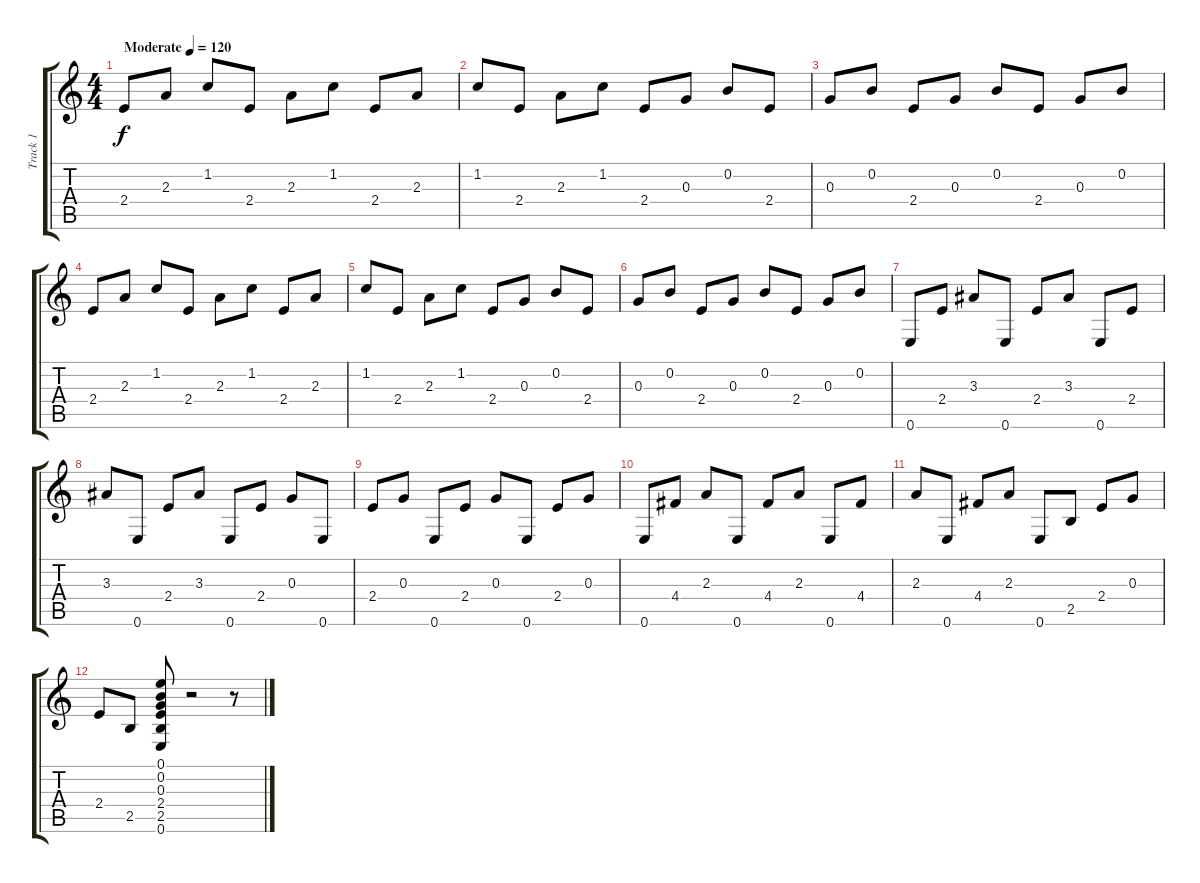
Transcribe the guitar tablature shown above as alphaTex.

\track ("Track 1" "Track 1") {instrument acousticguitarsteel}
\staff {score tabs}
\tuning (E4 B3 G3 D3 A2 E2) {hide}
\ts (4 4)
\tempo (120 "Moderate")
\clef g2
\ks c
2.4.8{dy f instrument acousticguitarsteel} 2.3.8 1.2.8 2.4.8 2.3.8 1.2.8 2.4.8 2.3.8 |
1.2.8 2.4.8 2.3.8 1.2.8 2.4.8 0.3.8 0.2.8 2.4.8 |
0.3.8 0.2.8 2.4.8 0.3.8 0.2.8 2.4.8 0.3.8 0.2.8 |
2.4.8 2.3.8 1.2.8 2.4.8 2.3.8 1.2.8 2.4.8 2.3.8 |
1.2.8 2.4.8 2.3.8 1.2.8 2.4.8 0.3.8 0.2.8 2.4.8 |
0.3.8 0.2.8 2.4.8 0.3.8 0.2.8 2.4.8 0.3.8 0.2.8 |
0.6.8 2.4.8 3.3.8 0.6.8 2.4.8 3.3.8 0.6.8 2.4.8 |
3.3.8 0.6.8 2.4.8 3.3.8 0.6.8 2.4.8 0.3.8 0.6.8 |
2.4.8 0.3.8 0.6.8 2.4.8 0.3.8 0.6.8 2.4.8 0.3.8 |
0.6.8 4.4.8 2.3.8 0.6.8 4.4.8 2.3.8 0.6.8 4.4.8 |
2.3.8 0.6.8 4.4.8 2.3.8 0.6.8 2.5.8 2.4.8 0.3.8 |
2.4.8 2.5.8 (0.1 0.2 0.3 2.4 2.5 0.6).8 r.2 r.8
